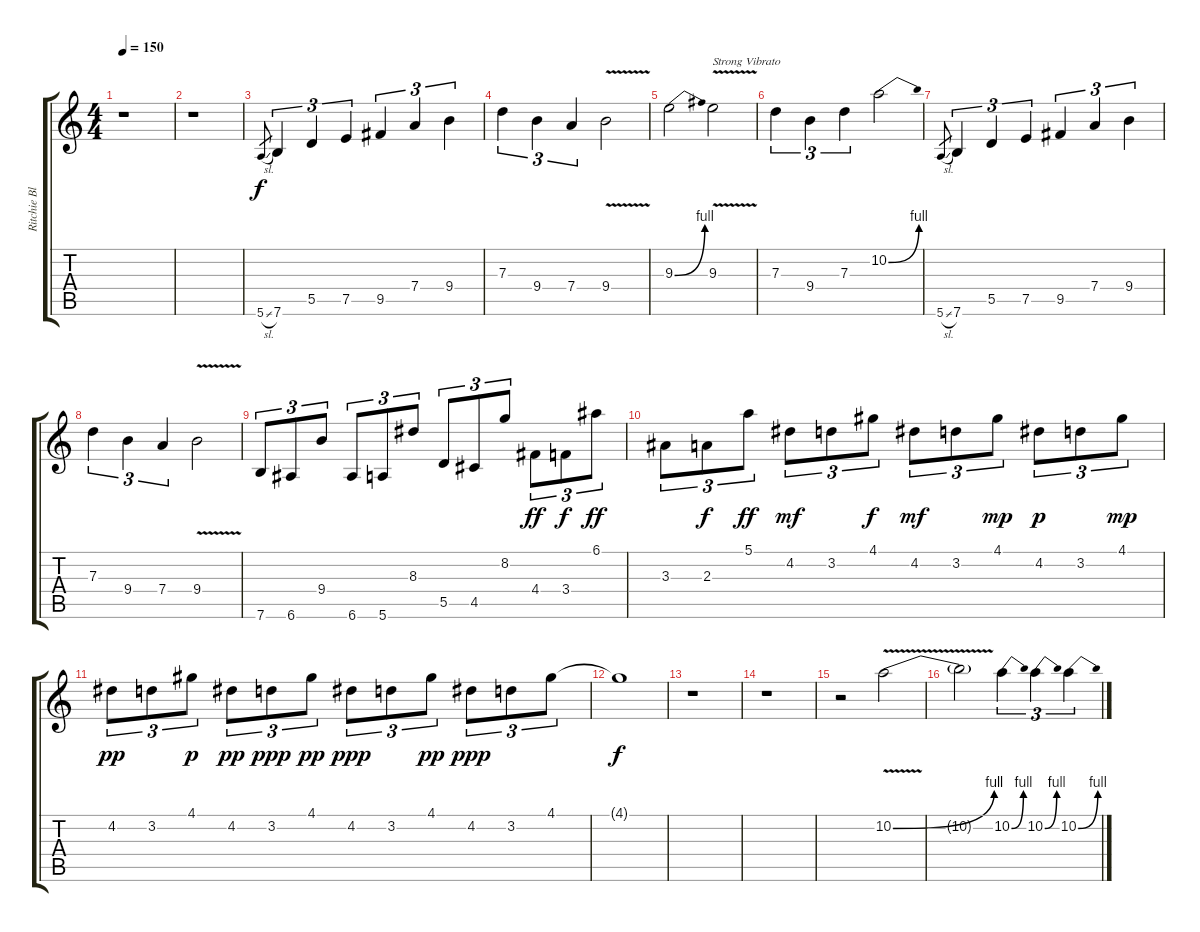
\track ("Ritchie Blackmore" "Ritchie Bl") {instrument distortionguitar}
\staff {score tabs}
\tuning (E4 B3 G3 D3 A2 E2) {hide}
\ts (4 4)
\tempo 150
\clef g2
\ks c
r.1{dy f} |
r.1 |
5.6{sl}.8{gr} 7.6.4{tu (3 2)} 5.5.4{tu (3 2)} 7.5.4{tu (3 2)} 9.5.4{tu (3 2)} 7.4.4{tu (3 2)} 9.4.4{tu (3 2)} |
7.3.4{tu (3 2)} 9.4.4{tu (3 2)} 7.4.4{tu (3 2)} 9.4{v}.2 |
9.3{be (bend 0 0 60 4)}.2 9.3{v}.2{txt "Strong Vibrato"} |
7.3.4{tu (3 2)} 9.4.4{tu (3 2)} 7.3.4{tu (3 2)} 10.2{be (bend 0 0 60 4)}.2 |
5.6{sl}.8{gr} 7.6.4{tu (3 2)} 5.5.4{tu (3 2)} 7.5.4{tu (3 2)} 9.5.4{tu (3 2)} 7.4.4{tu (3 2)} 9.4.4{tu (3 2)} |
7.3.4{tu (3 2)} 9.4.4{tu (3 2)} 7.4.4{tu (3 2)} 9.4{v}.2 |
7.6.8{tu (3 2)} 6.6.8{tu (3 2)} 9.4.8{tu (3 2)} 6.6.8{tu (3 2)} 5.6.8{tu (3 2)} 8.3.8{tu (3 2)} 5.5.8{tu (3 2)} 4.5.8{tu (3 2)} 8.2.8{tu (3 2)} 4.4.8{tu (3 2) dy ff} 3.4.8{tu (3 2) dy f} 6.1.8{tu (3 2) dy ff} |
3.3.8{tu (3 2)} 2.3.8{tu (3 2) dy f} 5.1.8{tu (3 2) dy ff} 4.2.8{tu (3 2) dy mf} 3.2.8{tu (3 2)} 4.1.8{tu (3 2) dy f} 4.2.8{tu (3 2) dy mf} 3.2.8{tu (3 2)} 4.1.8{tu (3 2) dy mp} 4.2.8{tu (3 2) dy p} 3.2.8{tu (3 2)} 4.1.8{tu (3 2) dy mp} |
4.2.8{tu (3 2) dy pp} 3.2.8{tu (3 2)} 4.1.8{tu (3 2) dy p} 4.2.8{tu (3 2) dy pp} 3.2.8{tu (3 2) dy ppp} 4.1.8{tu (3 2) dy pp} 4.2.8{tu (3 2) dy ppp} 3.2.8{tu (3 2)} 4.1.8{tu (3 2) dy pp} 4.2.8{tu (3 2) dy ppp} 3.2.8{tu (3 2)} 4.1.8{tu (3 2)} |
4.1{t}.1{dy f} |
r.1 |
r.1 |
r.2 10.2{be (bend 0 0 60 4) v}.2{balance 8} |
10.2{t}.2 10.2{be (bend 0 0 60 4)}.4{tu (3 2)} 10.2{be (bend 0 0 60 4)}.4{tu (3 2)} 10.2{be (bend 0 0 60 4)}.4{tu (3 2)}
